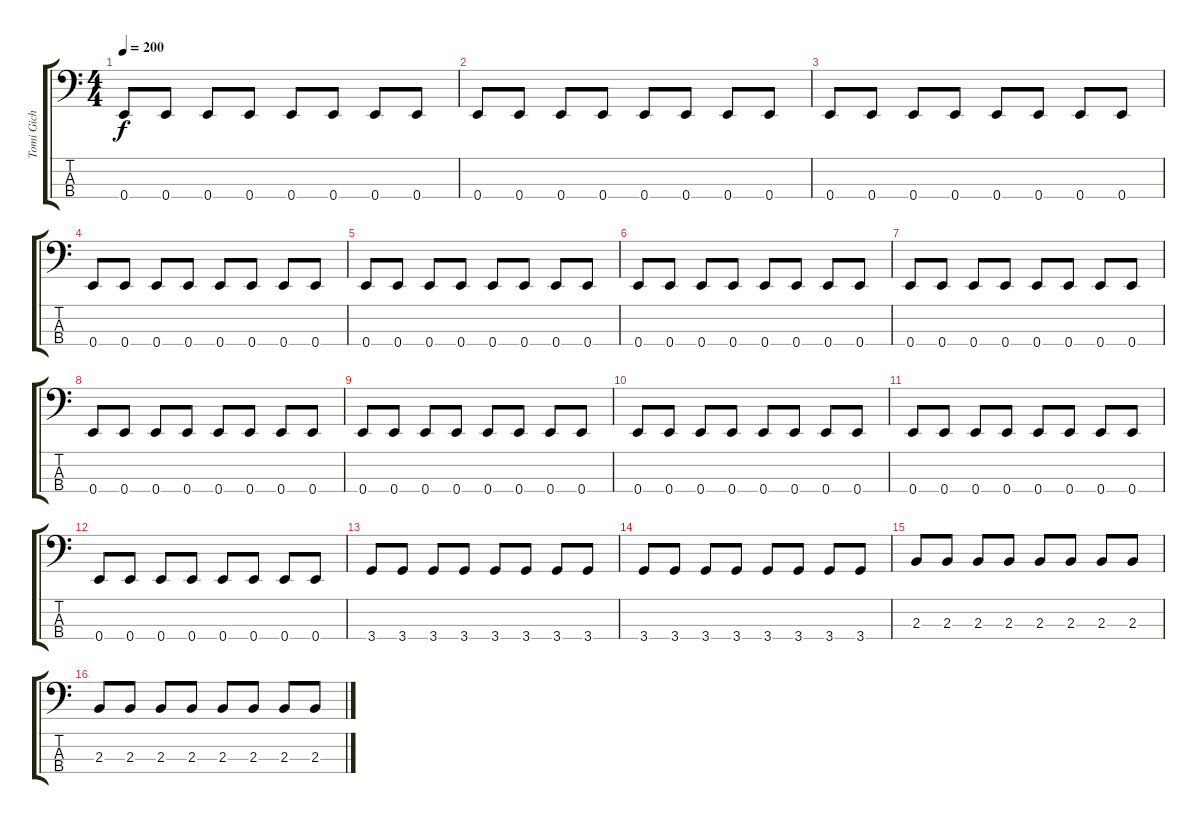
\track ("Tomi Gich" "Tomi Gich") {instrument electricbasspick}
\staff {score tabs}
\tuning (G2 D2 A1 E1) {hide}
\ts (4 4)
\tempo 200
\clef f4
\ks c
0.4.8{dy f} 0.4.8 0.4.8 0.4.8 0.4.8 0.4.8 0.4.8 0.4.8 |
0.4.8 0.4.8 0.4.8 0.4.8 0.4.8 0.4.8 0.4.8 0.4.8 |
0.4.8 0.4.8 0.4.8 0.4.8 0.4.8 0.4.8 0.4.8 0.4.8 |
0.4.8 0.4.8 0.4.8 0.4.8 0.4.8 0.4.8 0.4.8 0.4.8 |
0.4.8 0.4.8 0.4.8 0.4.8 0.4.8 0.4.8 0.4.8 0.4.8 |
0.4.8 0.4.8 0.4.8 0.4.8 0.4.8 0.4.8 0.4.8 0.4.8 |
0.4.8 0.4.8 0.4.8 0.4.8 0.4.8 0.4.8 0.4.8 0.4.8 |
0.4.8 0.4.8 0.4.8 0.4.8 0.4.8 0.4.8 0.4.8 0.4.8 |
0.4.8 0.4.8 0.4.8 0.4.8 0.4.8 0.4.8 0.4.8 0.4.8 |
0.4.8 0.4.8 0.4.8 0.4.8 0.4.8 0.4.8 0.4.8 0.4.8 |
0.4.8 0.4.8 0.4.8 0.4.8 0.4.8 0.4.8 0.4.8 0.4.8 |
0.4.8 0.4.8 0.4.8 0.4.8 0.4.8 0.4.8 0.4.8 0.4.8 |
3.4.8 3.4.8 3.4.8 3.4.8 3.4.8 3.4.8 3.4.8 3.4.8 |
3.4.8 3.4.8 3.4.8 3.4.8 3.4.8 3.4.8 3.4.8 3.4.8 |
2.3.8 2.3.8 2.3.8 2.3.8 2.3.8 2.3.8 2.3.8 2.3.8 |
2.3.8 2.3.8 2.3.8 2.3.8 2.3.8 2.3.8 2.3.8 2.3.8
